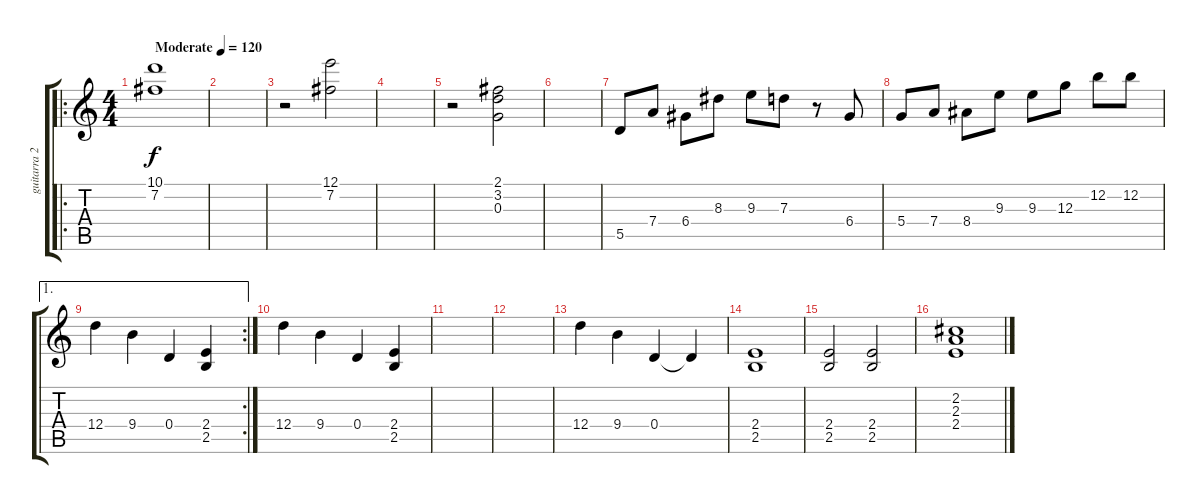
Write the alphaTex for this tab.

\track ("guitarra 2" "guitarra 2") {instrument acousticguitarsteel}
\staff {score tabs}
\tuning (E4 B3 G3 D3 A2 E2) {hide}
\ro
\ts (4 4)
\tempo (120 "Moderate")
\clef g2
\ks c
(10.1 7.2).1{dy f instrument acousticguitarsteel} |
|
r.2 (12.1 7.2).2 |
|
r.2 (2.1 3.2 0.3).2 |
|
5.5.8 7.4.8 6.4.8 8.3.8 9.3.8 7.3.8 r.8 6.4.8 |
5.4.8 7.4.8 8.4.8 9.3.8 9.3.8 12.3.8 12.2.8 12.2.8 |
\ae 1
\rc 2
12.4.4 9.4.4 0.4.4 (2.4 2.5).4 |
12.4.4 9.4.4 0.4.4 (2.4 2.5).4 |
|
|
12.4.4 9.4.4 0.4.4 0.4{t}.4 |
(2.4 2.5).1 |
(2.4 2.5).2 (2.4 2.5).2 |
(2.2 2.3 2.4).1
